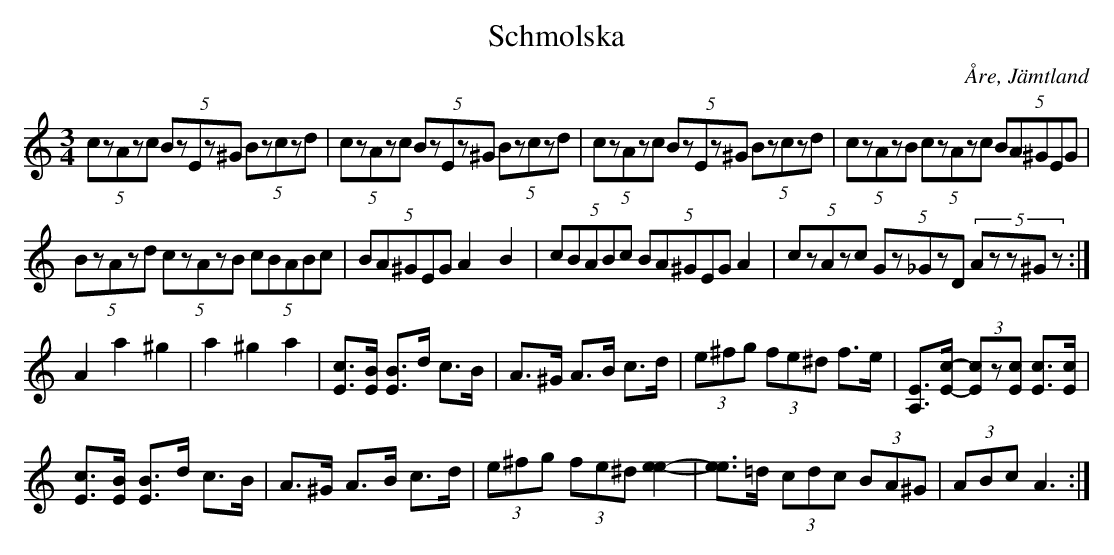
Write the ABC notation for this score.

X:1
T:Schmolska
O:Åre, Jämtland
M:3/4
L:1/8
K:Am
(5:2 czAzc (5:2Bz-Ez^G (5:2Bzczd| (5:2 czAzc (5:2Bz-Ez^G (5:2Bzczd| (5:2 czAzc (5:2Bz-Ez^G (5:2Bzczd|  (5:2czAzB (5:2czAzc (5:2BA^GEG|
 (5:2BzAzd (5:2czAzB (5:2cBABc|   (5:2BA^GEG  A2 B2|  (5:2cBABc (5:2BA^GEG  A2|  (5:2 czAzc (5:2Gz_GzD (5:2Azz^Gz  :|
A2 a2 ^g2|a2 ^g2 a2| [cE]>[BE] [BE]>d c>B | A>^G A>B c>d | (3e^fg (3fe^d f>e | [EA,]>[c-E-] (3[cE]z[cE] [cE]>[cE] |
[cE]>[BE] [BE]>d c>B | A>^G A>B c>d | (3e^fg (3fe^d [e2-e2-] | [ee]>=d (3cdc (3BA^G | (3ABc A3 :|]
